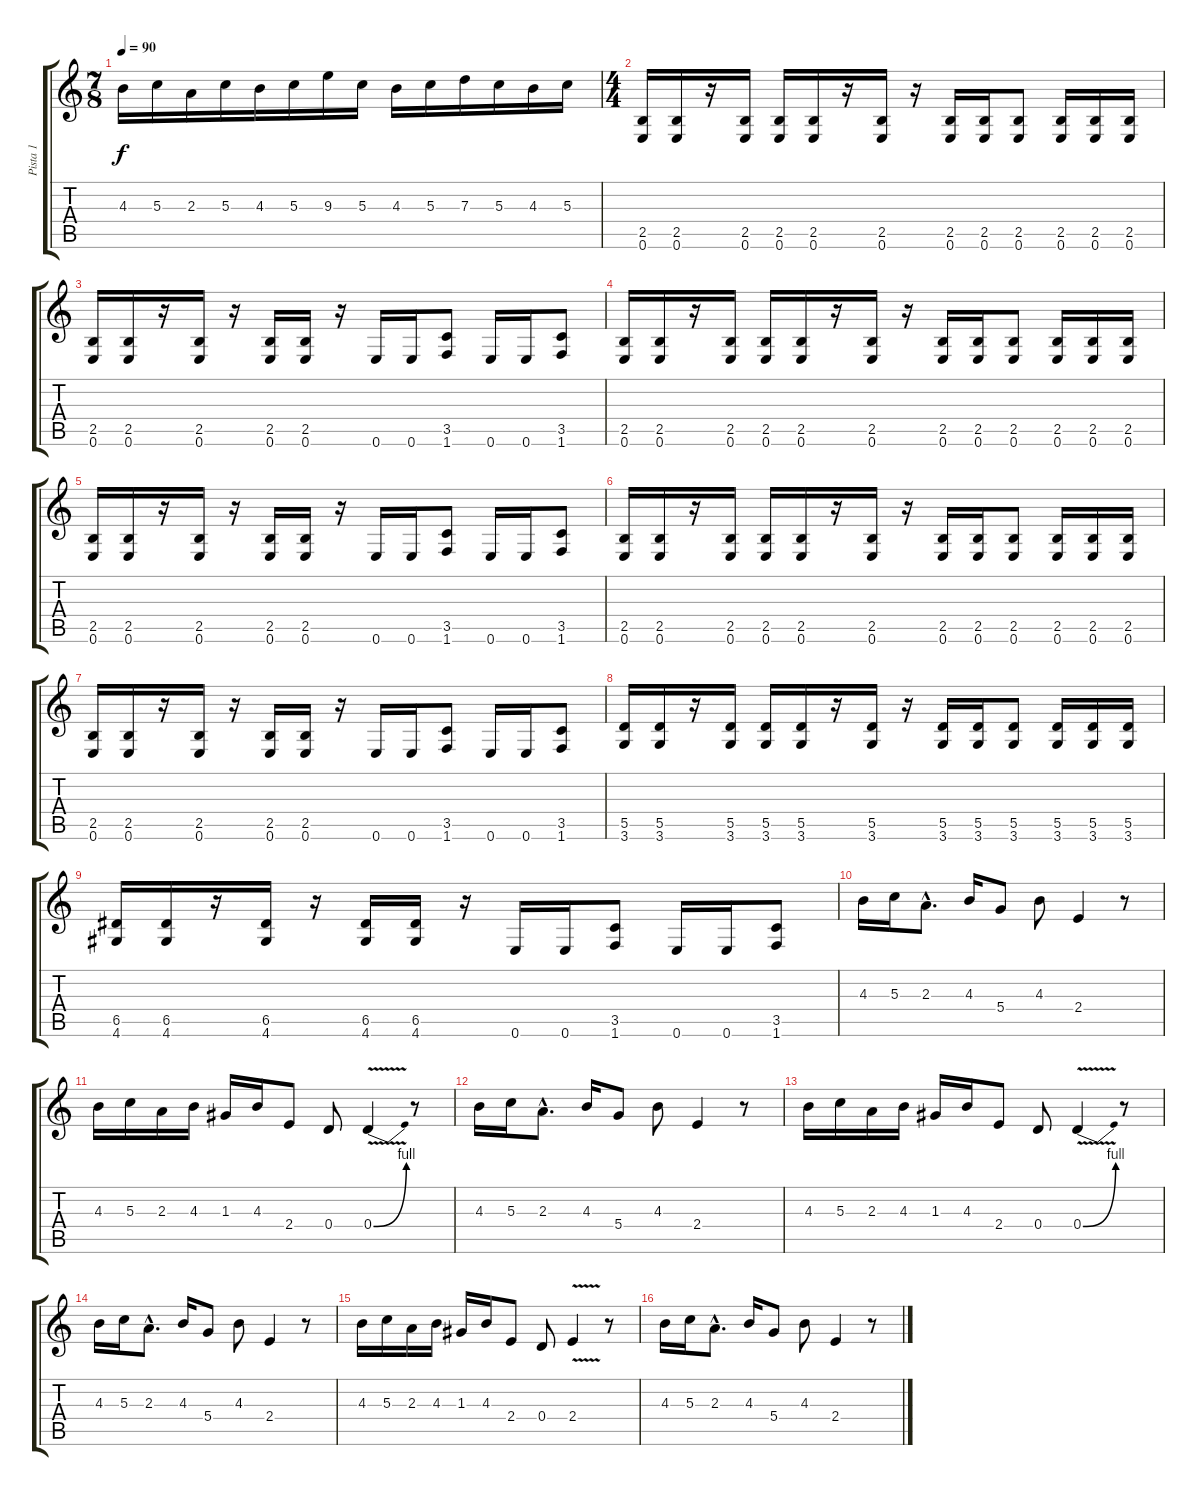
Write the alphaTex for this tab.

\track ("Pista 1" "Pista 1") {instrument overdrivenguitar}
\staff {score tabs}
\tuning (E4 B3 G3 D3 A2 E2) {hide}
\ts (7 8)
\tempo 90
\clef g2
\ks c
4.3.16{dy f} 5.3.16 2.3.16 5.3.16 4.3.16 5.3.16 9.3.16 5.3.16 4.3.16 5.3.16 7.3.16 5.3.16 4.3.16 5.3.16 |
\ts (4 4)
(2.5 0.6).16 (2.5 0.6).16 r.16 (2.5 0.6).16 (2.5 0.6).16 (2.5 0.6).16 r.16 (2.5 0.6).16 r.16 (2.5 0.6).16 (2.5 0.6).16 (2.5 0.6).8 (2.5 0.6).16 (2.5 0.6).16 (2.5 0.6).16 |
(2.5 0.6).16 (2.5 0.6).16 r.16 (2.5 0.6).16 r.16 (2.5 0.6).16 (2.5 0.6).16 r.16 0.6.16 0.6.16 (3.5 1.6).8 0.6.16 0.6.16 (3.5 1.6).8 |
(2.5 0.6).16 (2.5 0.6).16 r.16 (2.5 0.6).16 (2.5 0.6).16 (2.5 0.6).16 r.16 (2.5 0.6).16 r.16 (2.5 0.6).16 (2.5 0.6).16 (2.5 0.6).8 (2.5 0.6).16 (2.5 0.6).16 (2.5 0.6).16 |
(2.5 0.6).16 (2.5 0.6).16 r.16 (2.5 0.6).16 r.16 (2.5 0.6).16 (2.5 0.6).16 r.16 0.6.16 0.6.16 (3.5 1.6).8 0.6.16 0.6.16 (3.5 1.6).8 |
(2.5 0.6).16 (2.5 0.6).16 r.16 (2.5 0.6).16 (2.5 0.6).16 (2.5 0.6).16 r.16 (2.5 0.6).16 r.16 (2.5 0.6).16 (2.5 0.6).16 (2.5 0.6).8 (2.5 0.6).16 (2.5 0.6).16 (2.5 0.6).16 |
(2.5 0.6).16 (2.5 0.6).16 r.16 (2.5 0.6).16 r.16 (2.5 0.6).16 (2.5 0.6).16 r.16 0.6.16 0.6.16 (3.5 1.6).8 0.6.16 0.6.16 (3.5 1.6).8 |
(5.5 3.6).16 (5.5 3.6).16 r.16 (5.5 3.6).16 (5.5 3.6).16 (5.5 3.6).16 r.16 (5.5 3.6).16 r.16 (5.5 3.6).16 (5.5 3.6).16 (5.5 3.6).8 (5.5 3.6).16 (5.5 3.6).16 (5.5 3.6).16 |
(6.5 4.6).16 (6.5 4.6).16 r.16 (6.5 4.6).16 r.16 (6.5 4.6).16 (6.5 4.6).16 r.16 0.6.16 0.6.16 (3.5 1.6).8 0.6.16 0.6.16 (3.5 1.6).8 |
4.3.16 5.3.16 2.3{hac}.8{d} 4.3.16 5.4.8 4.3.8 2.4.4 r.8 |
4.3.16 5.3.16 2.3.16 4.3.16 1.3.16 4.3.16 2.4.8 0.4.8 0.4{be (bend 0 0 60 4) v}.4{instrument guitarharmonics} r.8 |
4.3.16{instrument overdrivenguitar} 5.3.16 2.3{hac}.8{d} 4.3.16 5.4.8 4.3.8 2.4.4 r.8 |
4.3.16 5.3.16 2.3.16 4.3.16 1.3.16 4.3.16 2.4.8 0.4.8 0.4{be (bend 0 0 60 4) v}.4{instrument guitarharmonics} r.8 |
4.3.16{instrument overdrivenguitar} 5.3.16 2.3{hac}.8{d} 4.3.16 5.4.8 4.3.8 2.4.4 r.8 |
4.3.16 5.3.16 2.3.16 4.3.16 1.3.16 4.3.16 2.4.8 0.4.8 2.4{v}.4 r.8 |
4.3.16 5.3.16 2.3{hac}.8{d} 4.3.16 5.4.8 4.3.8 2.4.4 r.8
